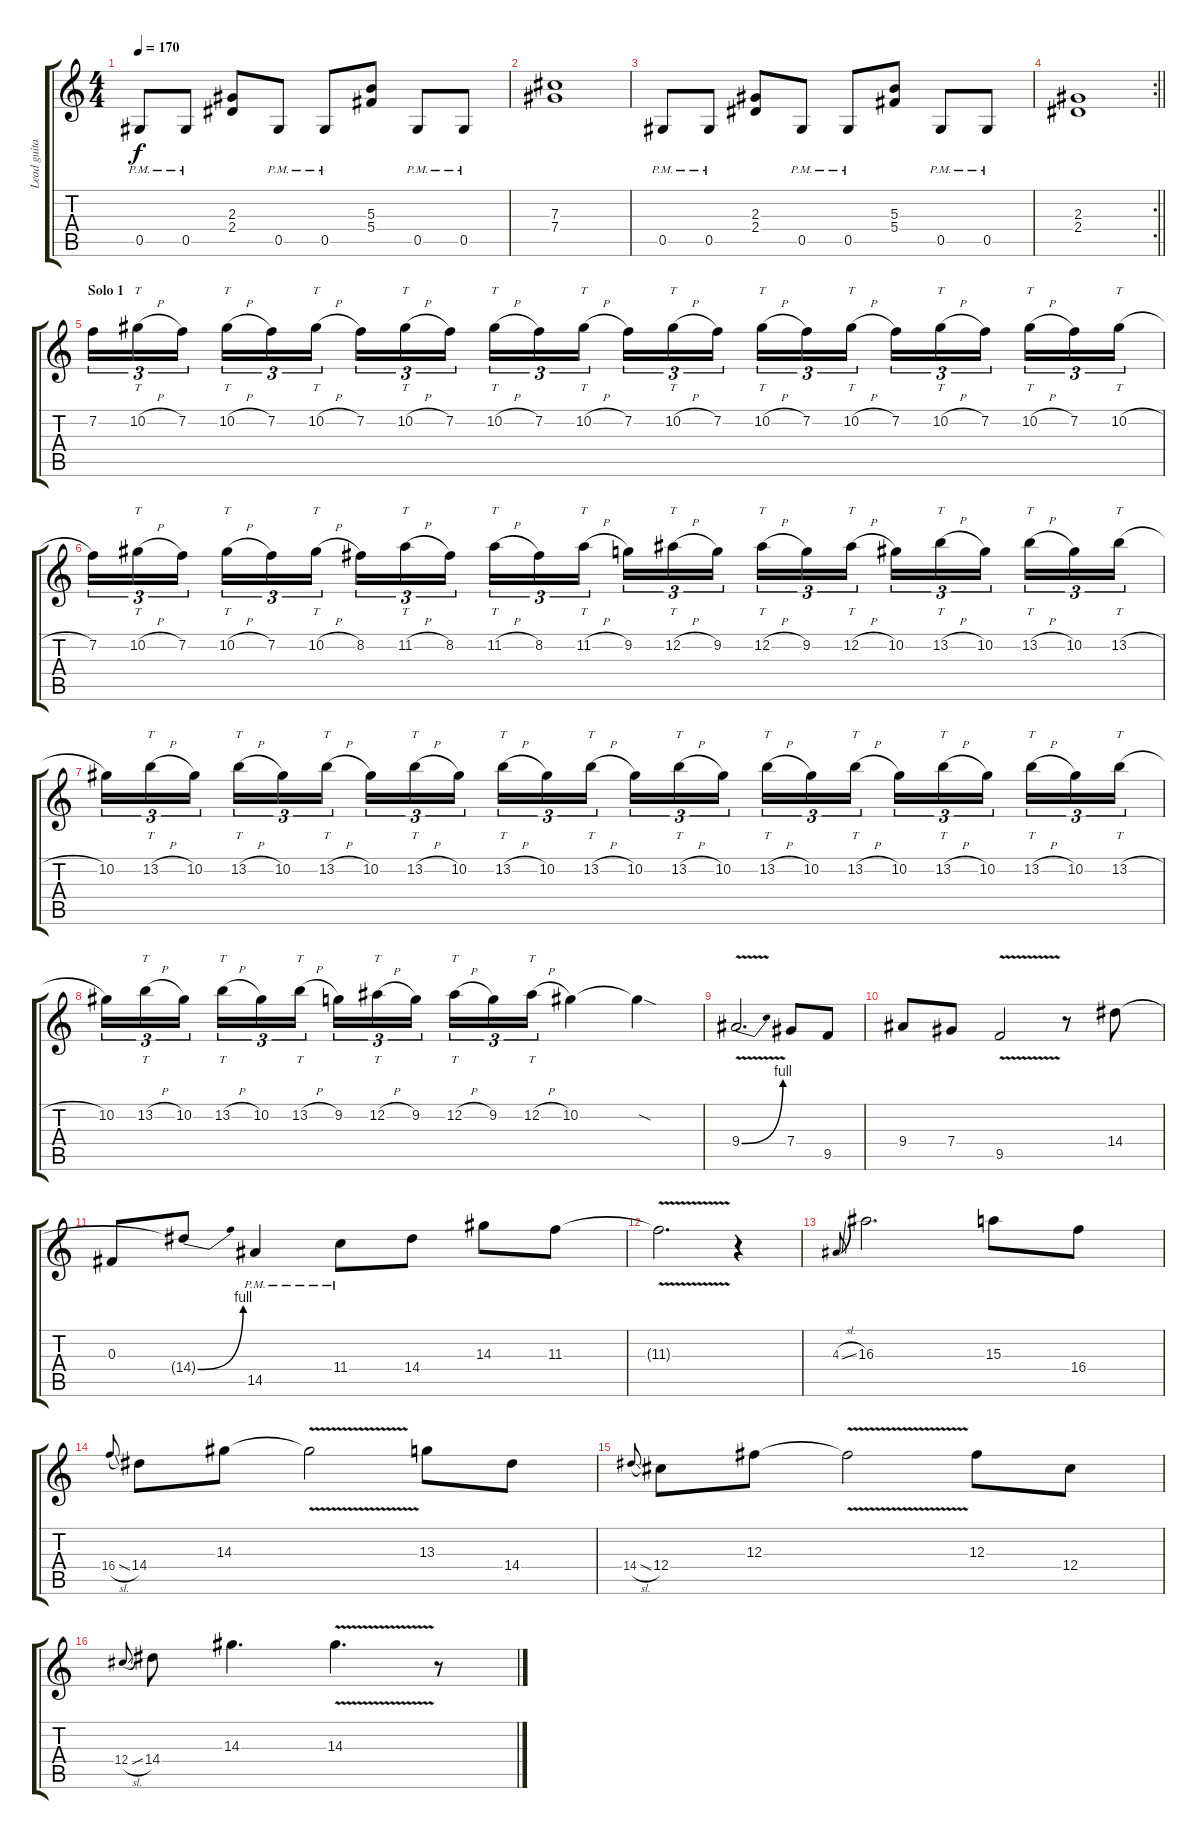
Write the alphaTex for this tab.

\track ("Lead guitar" "Lead guita") {instrument distortionguitar}
\staff {score tabs}
\tuning (Eb4 Bb3 Gb3 Db3 Ab2 Eb2) {hide}
\ts (4 4)
\tempo 170
\clef g2
\ks aminor
0.5{pm}.8{dy f} 0.5{pm}.8 (2.3 2.4).8 0.5{pm}.8 0.5{pm}.8 (5.3 5.4).8 0.5{pm}.8 0.5{pm}.8 |
(7.3 7.4).1 |
0.5{pm}.8 0.5{pm}.8 (2.3 2.4).8 0.5{pm}.8 0.5{pm}.8 (5.3 5.4).8 0.5{pm}.8 0.5{pm}.8 |
\rc 2
\barLineRight lightlight
(2.3 2.4).1 |
\section ("" "Solo 1")
7.2.16{tu (3 2)} 10.2{h}.16{tt tu (3 2)} 7.2.16{tu (3 2) beam splitsecondary} 10.2{h}.16{tt tu (3 2)} 7.2.16{tu (3 2)} 10.2{h}.16{tt tu (3 2)} 7.2.16{tu (3 2)} 10.2{h}.16{tt tu (3 2)} 7.2.16{tu (3 2) beam splitsecondary} 10.2{h}.16{tt tu (3 2)} 7.2.16{tu (3 2)} 10.2{h}.16{tt tu (3 2)} 7.2.16{tu (3 2)} 10.2{h}.16{tt tu (3 2)} 7.2.16{tu (3 2) beam splitsecondary} 10.2{h}.16{tt tu (3 2)} 7.2.16{tu (3 2)} 10.2{h}.16{tt tu (3 2)} 7.2.16{tu (3 2)} 10.2{h}.16{tt tu (3 2)} 7.2.16{tu (3 2) beam splitsecondary} 10.2{h}.16{tt tu (3 2)} 7.2.16{tu (3 2)} 10.2{h}.16{tt tu (3 2)} |
7.2.16{tu (3 2)} 10.2{h}.16{tt tu (3 2)} 7.2.16{tu (3 2) beam splitsecondary} 10.2{h}.16{tt tu (3 2)} 7.2.16{tu (3 2)} 10.2{h}.16{tt tu (3 2)} 8.2.16{tu (3 2)} 11.2{h}.16{tt tu (3 2)} 8.2.16{tu (3 2) beam splitsecondary} 11.2{h}.16{tt tu (3 2)} 8.2.16{tu (3 2)} 11.2{h}.16{tt tu (3 2)} 9.2.16{tu (3 2)} 12.2{h}.16{tt tu (3 2)} 9.2.16{tu (3 2) beam splitsecondary} 12.2{h}.16{tt tu (3 2)} 9.2.16{tu (3 2)} 12.2{h}.16{tt tu (3 2)} 10.2.16{tu (3 2)} 13.2{h}.16{tt tu (3 2)} 10.2.16{tu (3 2) beam splitsecondary} 13.2{h}.16{tt tu (3 2)} 10.2.16{tu (3 2)} 13.2{h}.16{tt tu (3 2)} |
10.2.16{tu (3 2)} 13.2{h}.16{tt tu (3 2)} 10.2.16{tu (3 2) beam splitsecondary} 13.2{h}.16{tt tu (3 2)} 10.2.16{tu (3 2)} 13.2{h}.16{tt tu (3 2)} 10.2.16{tu (3 2)} 13.2{h}.16{tt tu (3 2)} 10.2.16{tu (3 2) beam splitsecondary} 13.2{h}.16{tt tu (3 2)} 10.2.16{tu (3 2)} 13.2{h}.16{tt tu (3 2)} 10.2.16{tu (3 2)} 13.2{h}.16{tt tu (3 2)} 10.2.16{tu (3 2) beam splitsecondary} 13.2{h}.16{tt tu (3 2)} 10.2.16{tu (3 2)} 13.2{h}.16{tt tu (3 2)} 10.2.16{tu (3 2)} 13.2{h}.16{tt tu (3 2)} 10.2.16{tu (3 2) beam splitsecondary} 13.2{h}.16{tt tu (3 2)} 10.2.16{tu (3 2)} 13.2{h}.16{tt tu (3 2)} |
10.2.16{tu (3 2)} 13.2{h}.16{tt tu (3 2)} 10.2.16{tu (3 2) beam splitsecondary} 13.2{h}.16{tt tu (3 2)} 10.2.16{tu (3 2)} 13.2{h}.16{tt tu (3 2)} 9.2.16{tu (3 2)} 12.2{h}.16{tt tu (3 2)} 9.2.16{tu (3 2) beam splitsecondary} 12.2{h}.16{tt tu (3 2)} 9.2.16{tu (3 2)} 12.2{h}.16{tt tu (3 2)} 10.2.4 10.2{sod t}.4 |
9.4{be (bend 0 0 60 4) v}.2{d} 7.4.8 9.5.8 |
9.4.8 7.4.8 9.5{v}.2 r.8 14.4.8 |
0.3.8 14.4{be (bend 0 0 60 4) t}.8 14.5{pm}.4 11.4{pm}.8 14.4.8 14.3.8 11.3.8 |
11.3{v t}.2{d} r.4 |
4.3{sl}.8{gr onbeat} 16.3.2{d} 15.3.8 16.4.8 |
16.4{sl}.8{gr onbeat} 14.4.8 14.3.8 14.3{v t}.2 13.3.8 14.4.8 |
14.4{sl}.8{gr onbeat} 12.4.8 12.3.8 12.3{v t}.2 12.3.8 12.4.8 |
12.4{sl}.8{gr onbeat} 14.4.8 14.3.4{d} 14.3{v}.4{d} r.8
